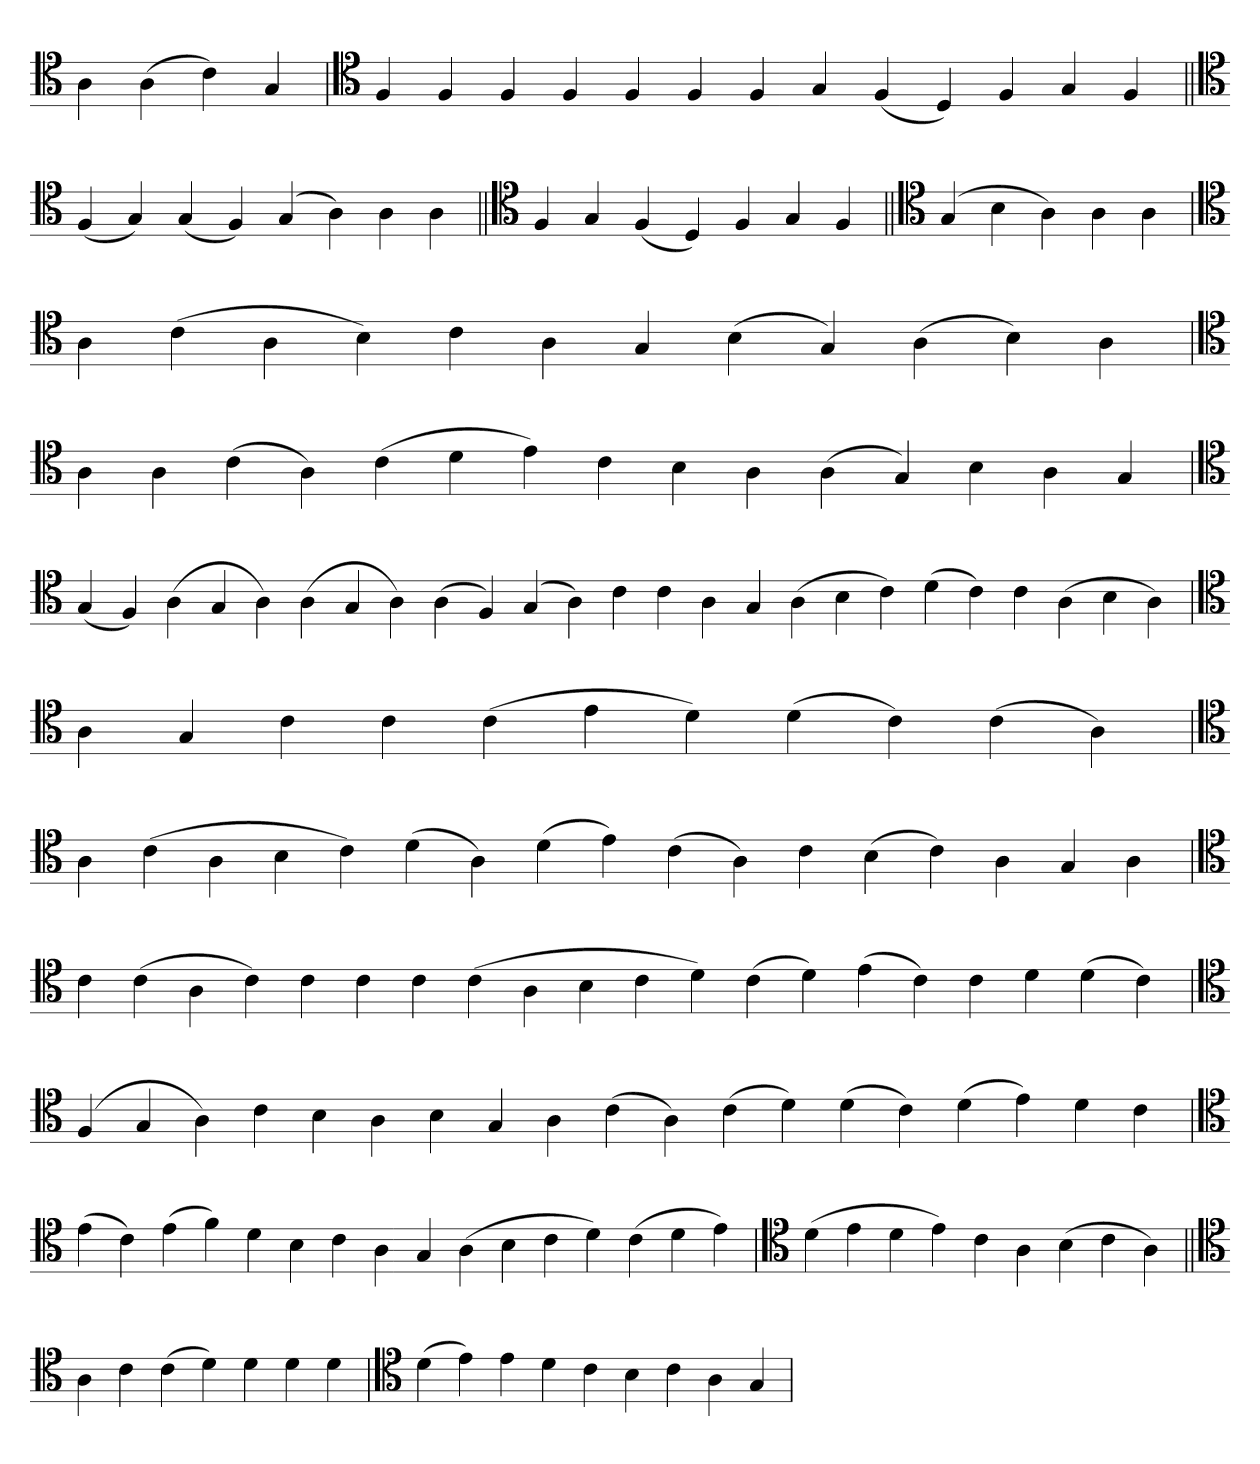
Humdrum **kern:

**kern
*part1
*staff1
*clefC4
=
4A
(4A
4c)
4G
=`
*clefC4
4F
4F
4F
4F
4F
4F
4F
4G
(4F
4D)
4F
4G
4F
=||
*clefC4
(4F
4G)
(4G
4F)
(4G
4A)
4A
4A
=||
*clefC4
4F
4G
(4F
4D)
4F
4G
4F
=||
*clefC4
(4G
4B
4A)
4A
4A
=`
*clefC4
4A
(4c
4A
4B)
4c
4A
4G
(4B
4G)
(4A
4B)
4A
='
*clefC4
4A
4A
(4c
4A)
(4c
4d
4e)
4c
4B
4A
(4A
4G)
4B
4A
4G
=`
*clefC4
(4G
4F)
(4A
4G
4A)
(4A
4G
4A)
(4A
4F)
(4G
4A)
4c
4c
4A
4G
(4A
4B
4c)
(4d
4c)
4c
(4A
4B
4A)
=
*clefC4
4A
4G
4c
4c
(4c
4e
4d)
(4d
4c)
(4c
4A)
='
*clefC4
4A
(4c
4A
4B
4c)
(4d
4A)
(4d
4e)
(4c
4A)
4c
(4B
4c)
4A
4G
4A
='
*clefC4
4c
(4c
4A
4c)
4c
4c
4c
(4c
4A
4B
4c
4d)
(4c
4d)
(4e
4c)
4c
4d
(4d
4c)
=
*clefC4
(4F
4G
4A)
4c
4B
4A
4B
4G
4A
(4c
4A)
(4c
4d)
(4d
4c)
(4d
4e)
4d
4c
=`
*clefC4
(4e
4c)
(4e
4f)
4d
4B
4c
4A
4G
(4A
4B
4c
4d)
(4c
4d
4e)
=`
*clefC4
(4d
4e
4d
4e)
4c
4A
(4B
4c
4A)
=||
*clefC4
4A
4c
(4c
4d)
4d
4d
4d
=`
*clefC4
(4d
4e)
4e
4d
4c
4B
4c
4A
4G
=`
*-
